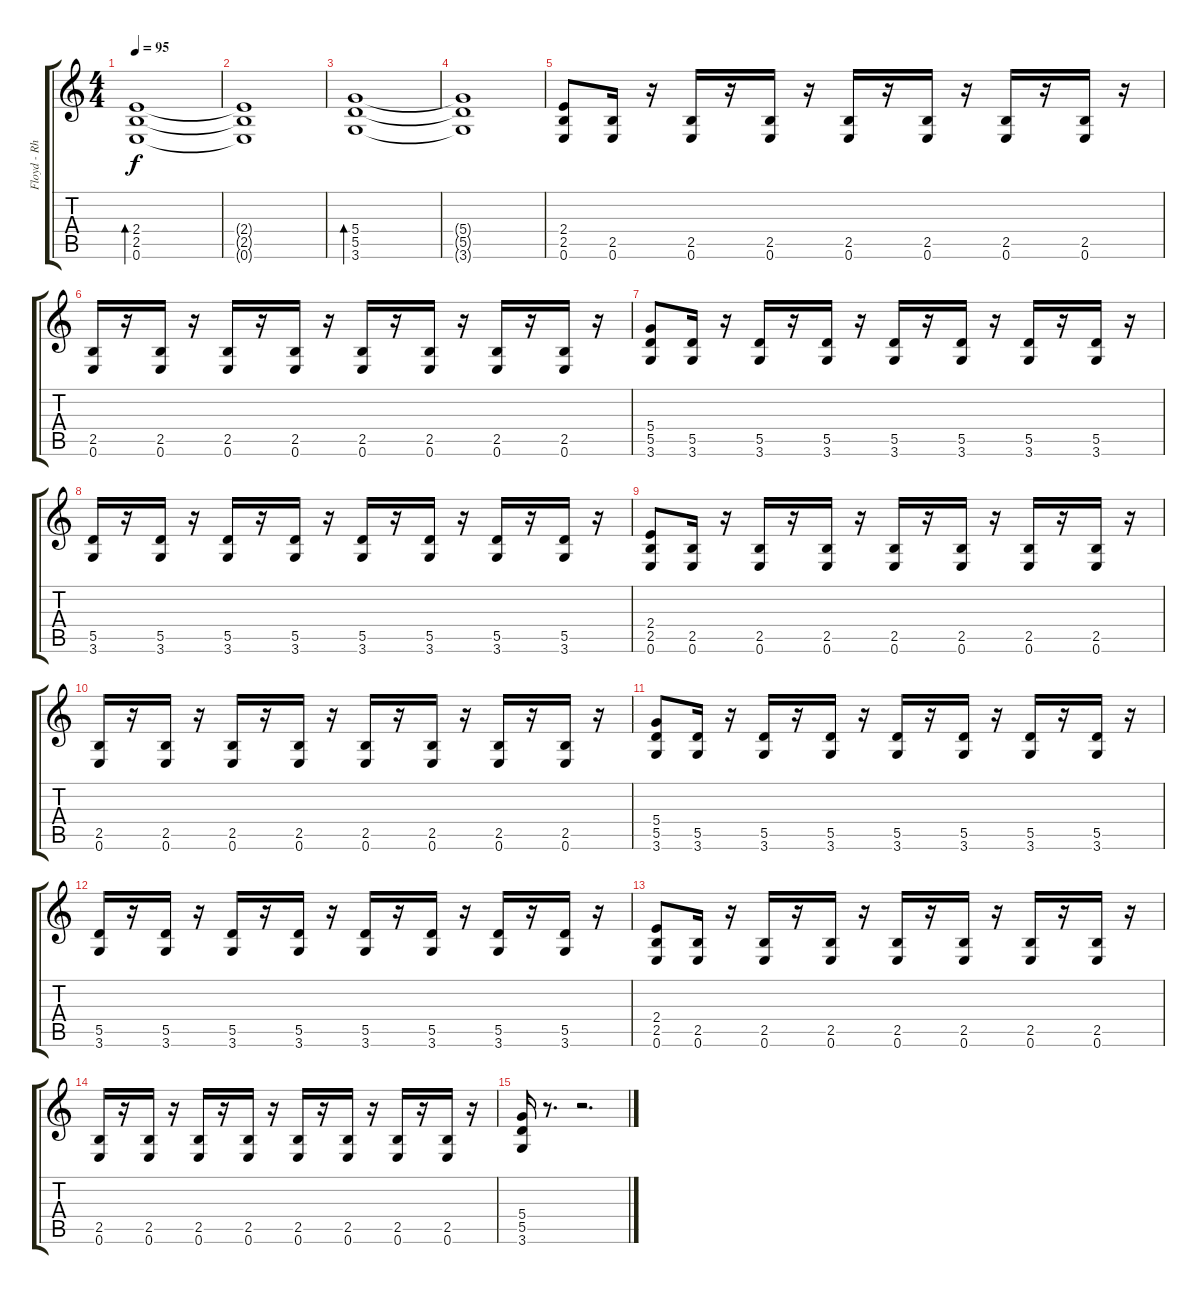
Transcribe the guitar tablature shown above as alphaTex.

\track ("Floyd - Rhythm Guitar" "Floyd - Rh") {instrument distortionguitar}
\staff {score tabs}
\tuning (E4 B3 G3 D3 A2 E2) {hide}
\ts (4 4)
\tempo 95
\clef g2
\ks c
(2.4 2.5 0.6).1{bd 240 dy f volume 9} |
(2.4{t} 2.5{t} 0.6{t}).1 |
(5.4 5.5 3.6).1{bd 240} |
(5.4{t} 5.5{t} 3.6{t}).1 |
(2.4 2.5 0.6).8 (2.5 0.6).16 r.16 (2.5 0.6).16 r.16 (2.5 0.6).16 r.16 (2.5 0.6).16 r.16 (2.5 0.6).16 r.16 (2.5 0.6).16 r.16 (2.5 0.6).16 r.16 |
(2.5 0.6).16 r.16 (2.5 0.6).16 r.16 (2.5 0.6).16 r.16 (2.5 0.6).16 r.16 (2.5 0.6).16 r.16 (2.5 0.6).16 r.16 (2.5 0.6).16 r.16 (2.5 0.6).16 r.16 |
(5.4 5.5 3.6).8 (5.5 3.6).16 r.16 (5.5 3.6).16 r.16 (5.5 3.6).16 r.16 (5.5 3.6).16 r.16 (5.5 3.6).16 r.16 (5.5 3.6).16 r.16 (5.5 3.6).16 r.16 |
(5.5 3.6).16 r.16 (5.5 3.6).16 r.16 (5.5 3.6).16 r.16 (5.5 3.6).16 r.16 (5.5 3.6).16 r.16 (5.5 3.6).16 r.16 (5.5 3.6).16 r.16 (5.5 3.6).16 r.16 |
(2.4 2.5 0.6).8 (2.5 0.6).16 r.16 (2.5 0.6).16 r.16 (2.5 0.6).16 r.16 (2.5 0.6).16 r.16 (2.5 0.6).16 r.16 (2.5 0.6).16 r.16 (2.5 0.6).16 r.16 |
(2.5 0.6).16 r.16 (2.5 0.6).16 r.16 (2.5 0.6).16 r.16 (2.5 0.6).16 r.16 (2.5 0.6).16 r.16 (2.5 0.6).16 r.16 (2.5 0.6).16 r.16 (2.5 0.6).16 r.16 |
(5.4 5.5 3.6).8 (5.5 3.6).16 r.16 (5.5 3.6).16 r.16 (5.5 3.6).16 r.16 (5.5 3.6).16 r.16 (5.5 3.6).16 r.16 (5.5 3.6).16 r.16 (5.5 3.6).16 r.16 |
(5.5 3.6).16 r.16 (5.5 3.6).16 r.16 (5.5 3.6).16 r.16 (5.5 3.6).16 r.16 (5.5 3.6).16 r.16 (5.5 3.6).16 r.16 (5.5 3.6).16 r.16 (5.5 3.6).16 r.16 |
(2.4 2.5 0.6).8 (2.5 0.6).16 r.16 (2.5 0.6).16 r.16 (2.5 0.6).16 r.16 (2.5 0.6).16 r.16 (2.5 0.6).16 r.16 (2.5 0.6).16 r.16 (2.5 0.6).16 r.16 |
(2.5 0.6).16 r.16 (2.5 0.6).16 r.16 (2.5 0.6).16 r.16 (2.5 0.6).16 r.16 (2.5 0.6).16 r.16 (2.5 0.6).16 r.16 (2.5 0.6).16 r.16 (2.5 0.6).16 r.16 |
(5.4 5.5 3.6).16 r.8{d} r.2{d}
